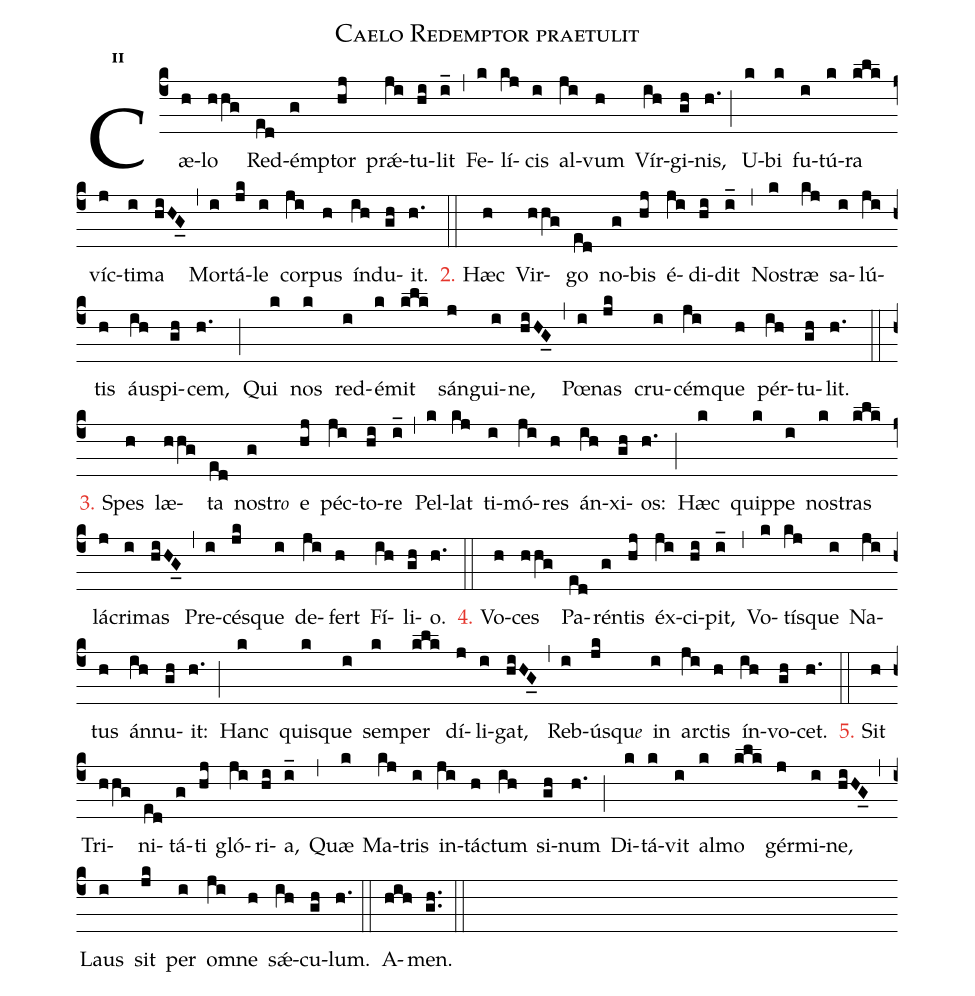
name:Caelo Redemptor praetulit;
office-part:hy;
mode:2;
%%
initial-style: 1;
name: Caelo Redemptor praetulit;
mode:2;
office-part: Hymnus;
annotation: Hymn.;
annotation:ii;
nabc-lines:1;
%%
(c4) Cæ(h)lo(hhg) Red(ed)émp(g)tor(hj) prǽ(ji)tu(hi)lit(i_) (,)
Fe(k)lí(kj)cis(i) al(ji)vum(h) Vír(ih)gi(gh)nis,(h.) (;)
U(k)bi(k) fu(i)tú(k)ra(klk) víc(j)ti(i)ma(hiHG_0) (,)
Mor(i)tá(jk)le(i) cor(ji)pus(h) ín(ih)du(gh)it.(h.) (::)

<c>2.</c> Hæc(h) Vir(hhg)go(ed) no(g)bis(hj) é(ji)di(hi)dit(i_) (,)
Nos(k)træ(kj) sa(i)lú(ji)tis(h) áu(ih)spi(gh)cem,(h.) (;)
Qui(k) nos(k) red(i)é(k)mit(klk) sán(j)gui(i)ne,(hiHG_0) (,)
Pœ(i)nas(jk) cru(i)cém(ji)que(h) pér(ih)tu(gh)lit.(h.) (::)

<c>3.</c> Spes(h) læ(hhg)ta(ed) n{o}str<e>o</e>(g) e(hj) péc(ji)to(hi)re(i_) (,)
Pel(k)lat(kj) ti(i)mó(ji)res(h) án(ih)xi(gh)os:(h.) (;)
Hæc(k) quip(k)pe(i) nos(k)tras(klk) lá(j)cri(i)mas(hiHG_0) (,)
Pre(i)cés(jk)que(i) de(ji)fert(h) Fí(ih)li(gh)o.(h.)  (::)

<c>4.</c> Vo(h)ces(hhg) Pa(ed)rén(g)tis(hj) éx(ji)ci(hi)pit,(i_) (,)
Vo(k)tís(kj)que(i) Na(ji)tus(h) án(ih)nu(gh)it:(h.) (;)
Hanc(k) quis(k)que(i) sem(k)per(klk) dí(j)li(i)gat,(hiHG_0) (,)
Reb(i){ú}squ<e>e</e>(jk) in(i) arc(ji)tis(h) ín(ih)vo(gh)cet.(h.)  (::)

<c>5.</c> Sit(h) Tri(hhg)ni(ed)tá(g)ti(hj) gló(ji)ri(hi)a,(i_) (,)
Quæ(k) Ma(kj)tris(i) in(ji)tác(h)tum(ih) si(gh)num(h.) (;)
Di(k)tá(k)vit(i) al(k)mo(klk) gér(j)mi(i)ne,(hiHG_0) (,)
Laus(i) sit(jk) per(i) om(ji)ne(h) sǽ(ih)cu(gh)lum.(h.) (::)
A(hih)men.(gh..) (::)
